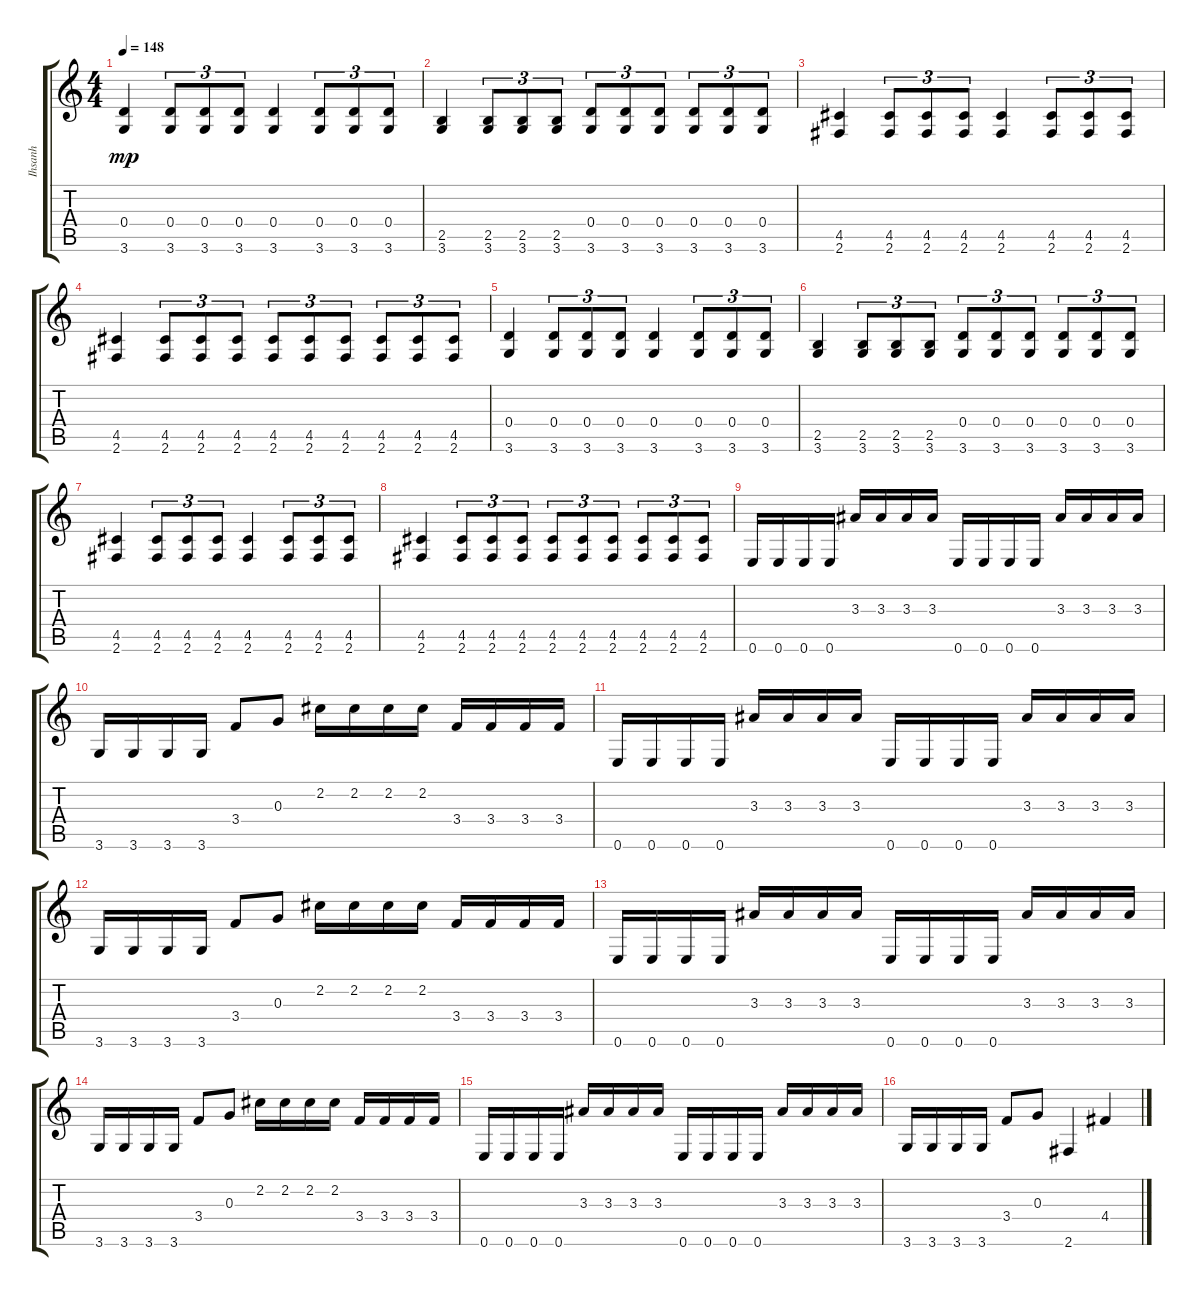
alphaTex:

\track ("Ihsanh" "Ihsanh") {instrument distortionguitar}
\staff {score tabs}
\tuning (E4 B3 G3 D3 A2 E2) {hide}
\ts (4 4)
\tempo 148
\clef g2
\ks c
(0.4 3.6).4{dy mp} (0.4 3.6).8{tu (3 2)} (0.4 3.6).8{tu (3 2)} (0.4 3.6).8{tu (3 2)} (0.4 3.6).4 (0.4 3.6).8{tu (3 2)} (0.4 3.6).8{tu (3 2)} (0.4 3.6).8{tu (3 2)} |
(2.5 3.6).4 (2.5 3.6).8{tu (3 2)} (2.5 3.6).8{tu (3 2)} (2.5 3.6).8{tu (3 2)} (0.4 3.6).8{tu (3 2)} (0.4 3.6).8{tu (3 2)} (0.4 3.6).8{tu (3 2)} (0.4 3.6).8{tu (3 2)} (0.4 3.6).8{tu (3 2)} (0.4 3.6).8{tu (3 2)} |
(4.5 2.6).4 (4.5 2.6).8{tu (3 2)} (4.5 2.6).8{tu (3 2)} (4.5 2.6).8{tu (3 2)} (4.5 2.6).4 (4.5 2.6).8{tu (3 2)} (4.5 2.6).8{tu (3 2)} (4.5 2.6).8{tu (3 2)} |
(4.5 2.6).4 (4.5 2.6).8{tu (3 2)} (4.5 2.6).8{tu (3 2)} (4.5 2.6).8{tu (3 2)} (4.5 2.6).8{tu (3 2)} (4.5 2.6).8{tu (3 2)} (4.5 2.6).8{tu (3 2)} (4.5 2.6).8{tu (3 2)} (4.5 2.6).8{tu (3 2)} (4.5 2.6).8{tu (3 2)} |
(0.4 3.6).4 (0.4 3.6).8{tu (3 2)} (0.4 3.6).8{tu (3 2)} (0.4 3.6).8{tu (3 2)} (0.4 3.6).4 (0.4 3.6).8{tu (3 2)} (0.4 3.6).8{tu (3 2)} (0.4 3.6).8{tu (3 2)} |
(2.5 3.6).4 (2.5 3.6).8{tu (3 2)} (2.5 3.6).8{tu (3 2)} (2.5 3.6).8{tu (3 2)} (0.4 3.6).8{tu (3 2)} (0.4 3.6).8{tu (3 2)} (0.4 3.6).8{tu (3 2)} (0.4 3.6).8{tu (3 2)} (0.4 3.6).8{tu (3 2)} (0.4 3.6).8{tu (3 2)} |
(4.5 2.6).4 (4.5 2.6).8{tu (3 2)} (4.5 2.6).8{tu (3 2)} (4.5 2.6).8{tu (3 2)} (4.5 2.6).4 (4.5 2.6).8{tu (3 2)} (4.5 2.6).8{tu (3 2)} (4.5 2.6).8{tu (3 2)} |
(4.5 2.6).4 (4.5 2.6).8{tu (3 2)} (4.5 2.6).8{tu (3 2)} (4.5 2.6).8{tu (3 2)} (4.5 2.6).8{tu (3 2)} (4.5 2.6).8{tu (3 2)} (4.5 2.6).8{tu (3 2)} (4.5 2.6).8{tu (3 2)} (4.5 2.6).8{tu (3 2)} (4.5 2.6).8{tu (3 2)} |
0.6.16 0.6.16 0.6.16 0.6.16 3.3.16 3.3.16 3.3.16 3.3.16 0.6.16 0.6.16 0.6.16 0.6.16 3.3.16 3.3.16 3.3.16 3.3.16 |
3.6.16 3.6.16 3.6.16 3.6.16 3.4.8 0.3.8 2.2.16 2.2.16 2.2.16 2.2.16 3.4.16 3.4.16 3.4.16 3.4.16 |
0.6.16 0.6.16 0.6.16 0.6.16 3.3.16 3.3.16 3.3.16 3.3.16 0.6.16 0.6.16 0.6.16 0.6.16 3.3.16 3.3.16 3.3.16 3.3.16 |
3.6.16 3.6.16 3.6.16 3.6.16 3.4.8 0.3.8 2.2.16 2.2.16 2.2.16 2.2.16 3.4.16 3.4.16 3.4.16 3.4.16 |
0.6.16 0.6.16 0.6.16 0.6.16 3.3.16 3.3.16 3.3.16 3.3.16 0.6.16 0.6.16 0.6.16 0.6.16 3.3.16 3.3.16 3.3.16 3.3.16 |
3.6.16 3.6.16 3.6.16 3.6.16 3.4.8 0.3.8 2.2.16 2.2.16 2.2.16 2.2.16 3.4.16 3.4.16 3.4.16 3.4.16 |
0.6.16 0.6.16 0.6.16 0.6.16 3.3.16 3.3.16 3.3.16 3.3.16 0.6.16 0.6.16 0.6.16 0.6.16 3.3.16 3.3.16 3.3.16 3.3.16 |
3.6.16 3.6.16 3.6.16 3.6.16 3.4.8 0.3.8 2.6.4 4.4.4
